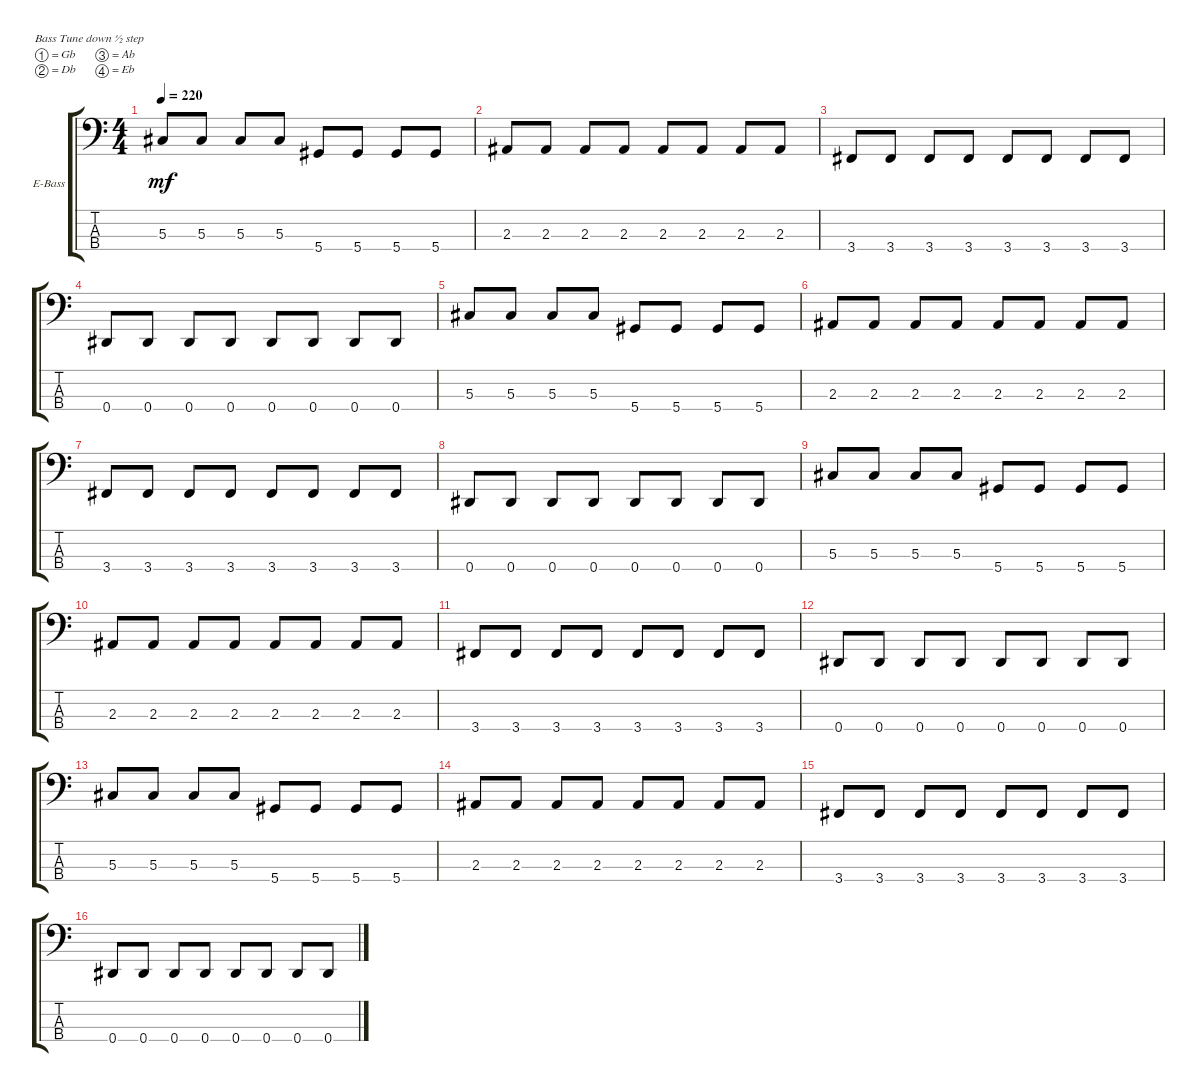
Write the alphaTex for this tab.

\defaultSystemsLayout 4
\bracketExtendMode groupsimilarinstruments
\firstSystemTrackNameOrientation horizontal
\otherSystemsTrackNameOrientation horizontal
\track ("Иван Изотов" "E-Bass") {instrument electricbassfinger}
\staff {score tabs}
\tuning (Gb2 Db2 Ab1 Eb1)
\ts (4 4)
\tempo 220
\clef f4
\scale
0.333333
\ks c
5.3.8{dy mf} 5.3.8 5.3.8 5.3.8 5.4.8 5.4.8 5.4.8 5.4.8 |
\scale
0.333333 2.3.8 2.3.8 2.3.8 2.3.8 2.3.8 2.3.8 2.3.8 2.3.8 |
\scale
0.333333 3.4.8 3.4.8 3.4.8 3.4.8 3.4.8 3.4.8 3.4.8 3.4.8 |
\scale
0.333333 0.4.8 0.4.8 0.4.8 0.4.8 0.4.8 0.4.8 0.4.8 0.4.8 |
\scale
0.333333 5.3.8 5.3.8 5.3.8 5.3.8 5.4.8 5.4.8 5.4.8 5.4.8 |
\scale
0.333333 2.3.8 2.3.8 2.3.8 2.3.8 2.3.8 2.3.8 2.3.8 2.3.8 |
\scale
0.333333 3.4.8 3.4.8 3.4.8 3.4.8 3.4.8 3.4.8 3.4.8 3.4.8 |
\scale
0.333333 0.4.8 0.4.8 0.4.8 0.4.8 0.4.8 0.4.8 0.4.8 0.4.8 |
\scale
0.333333 5.3.8 5.3.8 5.3.8 5.3.8 5.4.8 5.4.8 5.4.8 5.4.8 |
\scale
0.333333 2.3.8 2.3.8 2.3.8 2.3.8 2.3.8 2.3.8 2.3.8 2.3.8 |
\scale
0.333333 3.4.8 3.4.8 3.4.8 3.4.8 3.4.8 3.4.8 3.4.8 3.4.8 |
\scale
0.333333 0.4.8 0.4.8 0.4.8 0.4.8 0.4.8 0.4.8 0.4.8 0.4.8 |
\scale
0.333333 5.3.8 5.3.8 5.3.8 5.3.8 5.4.8 5.4.8 5.4.8 5.4.8 |
\scale
0.333333 2.3.8 2.3.8 2.3.8 2.3.8 2.3.8 2.3.8 2.3.8 2.3.8 |
\scale
0.333333 3.4.8 3.4.8 3.4.8 3.4.8 3.4.8 3.4.8 3.4.8 3.4.8 |
\scale
0.333333 0.4.8 0.4.8 0.4.8 0.4.8 0.4.8 0.4.8 0.4.8 0.4.8
